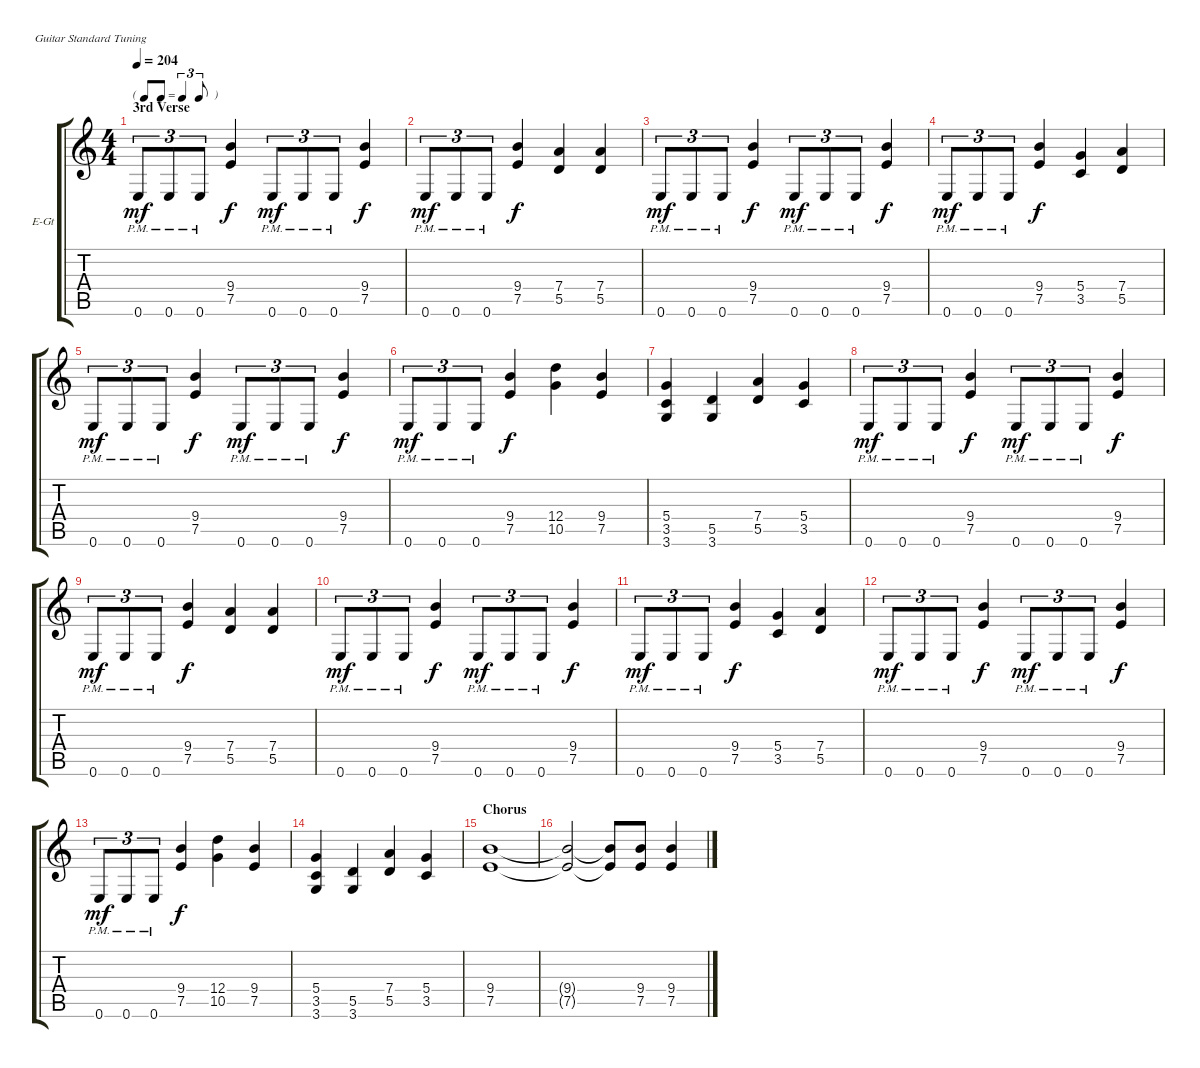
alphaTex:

\bracketExtendMode groupsimilarinstruments
\firstSystemTrackNameOrientation horizontal
\otherSystemsTrackNameOrientation horizontal
\track ("Gtr II Lead" "E-Gt") {instrument overdrivenguitar}
\staff {score tabs}
\tuning (E4 B3 G3 D3 A2 E2)
\ts (4 4)
\tf triplet8th
\section ("" "3rd Verse")
\tempo 204
\clef g2
\ks c
0.6{pm}.8{tu (3 2) dy mf} 0.6{pm}.8{tu (3 2)} 0.6{pm}.8{tu (3 2)} (9.4 7.5).4{dy f} 0.6{pm}.8{tu (3 2) dy mf} 0.6{pm}.8{tu (3 2)} 0.6{pm}.8{tu (3 2)} (9.4 7.5).4{dy f} |
0.6{pm}.8{tu (3 2) dy mf} 0.6{pm}.8{tu (3 2)} 0.6{pm}.8{tu (3 2)} (9.4 7.5).4{dy f} (7.4 5.5).4 (7.4 5.5).4 |
0.6{pm}.8{tu (3 2) dy mf} 0.6{pm}.8{tu (3 2)} 0.6{pm}.8{tu (3 2)} (9.4 7.5).4{dy f} 0.6{pm}.8{tu (3 2) dy mf} 0.6{pm}.8{tu (3 2)} 0.6{pm}.8{tu (3 2)} (9.4 7.5).4{dy f} |
0.6{pm}.8{tu (3 2) dy mf} 0.6{pm}.8{tu (3 2)} 0.6{pm}.8{tu (3 2)} (9.4 7.5).4{dy f} (5.4 3.5).4 (7.4 5.5).4 |
0.6{pm}.8{tu (3 2) dy mf} 0.6{pm}.8{tu (3 2)} 0.6{pm}.8{tu (3 2)} (9.4 7.5).4{dy f} 0.6{pm}.8{tu (3 2) dy mf} 0.6{pm}.8{tu (3 2)} 0.6{pm}.8{tu (3 2)} (9.4 7.5).4{dy f} |
0.6{pm}.8{tu (3 2) dy mf} 0.6{pm}.8{tu (3 2)} 0.6{pm}.8{tu (3 2)} (9.4 7.5).4{dy f} (12.4 10.5).4 (9.4 7.5).4 |
(5.4 3.5 3.6).4 (5.5 3.6).4 (7.4 5.5).4 (5.4 3.5).4 |
0.6{pm}.8{tu (3 2) dy mf} 0.6{pm}.8{tu (3 2)} 0.6{pm}.8{tu (3 2)} (9.4 7.5).4{dy f} 0.6{pm}.8{tu (3 2) dy mf} 0.6{pm}.8{tu (3 2)} 0.6{pm}.8{tu (3 2)} (9.4 7.5).4{dy f} |
0.6{pm}.8{tu (3 2) dy mf} 0.6{pm}.8{tu (3 2)} 0.6{pm}.8{tu (3 2)} (9.4 7.5).4{dy f} (7.4 5.5).4 (7.4 5.5).4 |
0.6{pm}.8{tu (3 2) dy mf} 0.6{pm}.8{tu (3 2)} 0.6{pm}.8{tu (3 2)} (9.4 7.5).4{dy f} 0.6{pm}.8{tu (3 2) dy mf} 0.6{pm}.8{tu (3 2)} 0.6{pm}.8{tu (3 2)} (9.4 7.5).4{dy f} |
0.6{pm}.8{tu (3 2) dy mf} 0.6{pm}.8{tu (3 2)} 0.6{pm}.8{tu (3 2)} (9.4 7.5).4{dy f} (5.4 3.5).4 (7.4 5.5).4 |
0.6{pm}.8{tu (3 2) dy mf} 0.6{pm}.8{tu (3 2)} 0.6{pm}.8{tu (3 2)} (9.4 7.5).4{dy f} 0.6{pm}.8{tu (3 2) dy mf} 0.6{pm}.8{tu (3 2)} 0.6{pm}.8{tu (3 2)} (9.4 7.5).4{dy f} |
0.6{pm}.8{tu (3 2) dy mf} 0.6{pm}.8{tu (3 2)} 0.6{pm}.8{tu (3 2)} (9.4 7.5).4{dy f} (12.4 10.5).4 (9.4 7.5).4 |
(5.4 3.5 3.6).4 (5.5 3.6).4 (7.4 5.5).4 (5.4 3.5).4 |
\section ("" "Chorus")
(9.4 7.5).1 |
(9.4{t} 7.5{t}).2 (9.4{t} 7.5{t}).8 (9.4 7.5).8 (9.4 7.5).4
